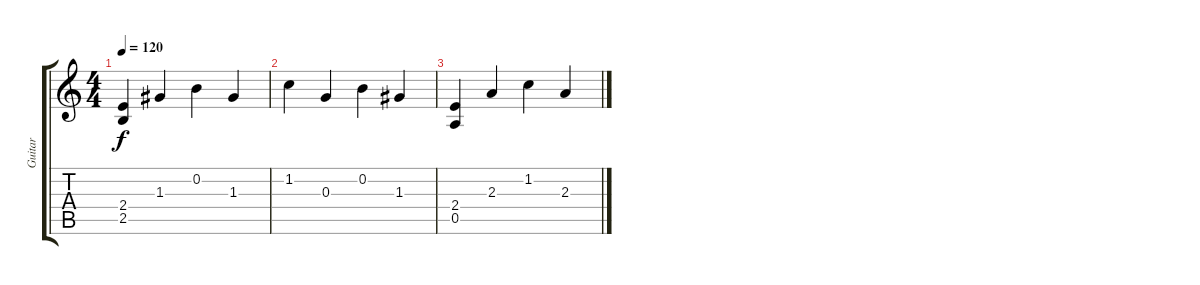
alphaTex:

\track ("Guitar" "Guitar") {instrument overdrivenguitar}
\staff {score tabs}
\tuning (E4 B3 G3 D3 A2 E2) {hide}
\ts (4 4)
\tempo 120
\clef g2
\ks c
(2.4 2.5).4{dy f} 1.3.4 0.2.4 1.3.4 |
1.2.4 0.3.4 0.2.4 1.3.4 |
(2.4 0.5).4 2.3.4 1.2.4 2.3.4
